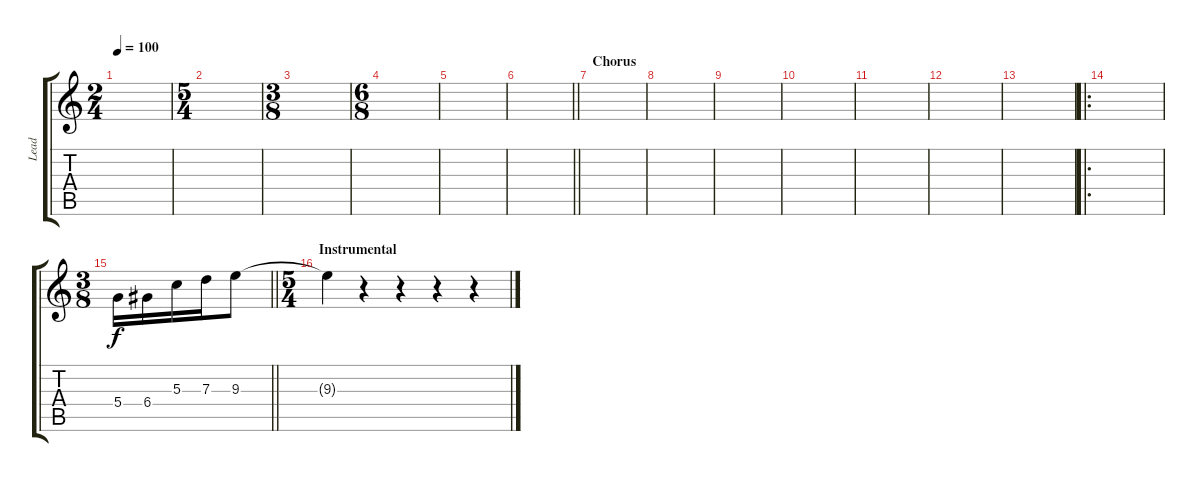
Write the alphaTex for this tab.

\track ("Lead" "Lead") {instrument distortionguitar}
\staff {score tabs}
\tuning (E4 B3 G3 D3 A2 E2) {hide}
\ts (2 4)
\tempo 100
\clef g2
\ks c
|
\ts (5 4)
|
\ts (3 8)
|
\ts (6 8)
|
|
\barLineRight lightlight
|
\section ("" "Chorus")
|
|
|
|
|
|
|
\ro
|
\ts (3 8)
\barLineRight lightlight
5.4.16 6.4.16 5.3.16 7.3.16 9.3.8 |
\ts (5 4)
\section ("" "Instrumental")
9.3{t}.4 r.4 r.4 r.4 r.4
